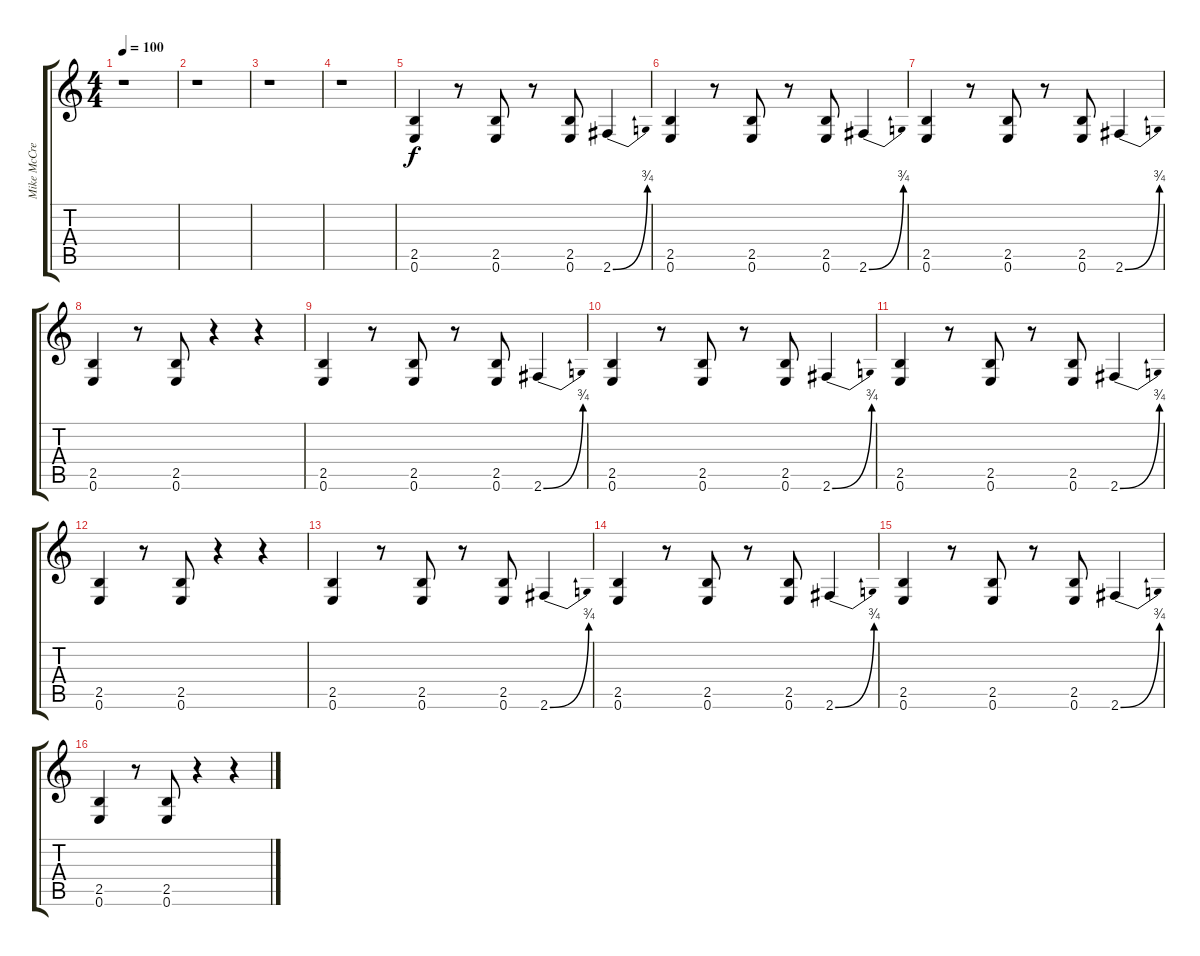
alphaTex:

\track ("Mike McCready" "Mike McCre") {instrument distortionguitar}
\staff {score tabs}
\tuning (E4 B3 G3 D3 A2 E2) {hide}
\ts (4 4)
\tempo 100
\clef g2
\ks c
r.1{dy f instrument distortionguitar} |
r.1 |
r.1 |
r.1 |
(2.5 0.6).4 r.8 (2.5 0.6).8 r.8 (2.5 0.6).8 2.6{be (bend 0 0 60 3)}.4 |
(2.5 0.6).4 r.8 (2.5 0.6).8 r.8 (2.5 0.6).8 2.6{be (bend 0 0 60 3)}.4 |
(2.5 0.6).4 r.8 (2.5 0.6).8 r.8 (2.5 0.6).8 2.6{be (bend 0 0 60 3)}.4 |
(2.5 0.6).4 r.8 (2.5 0.6).8 r.4 r.4 |
(2.5 0.6).4 r.8 (2.5 0.6).8 r.8 (2.5 0.6).8 2.6{be (bend 0 0 60 3)}.4 |
(2.5 0.6).4 r.8 (2.5 0.6).8 r.8 (2.5 0.6).8 2.6{be (bend 0 0 60 3)}.4 |
(2.5 0.6).4 r.8 (2.5 0.6).8 r.8 (2.5 0.6).8 2.6{be (bend 0 0 60 3)}.4 |
(2.5 0.6).4 r.8 (2.5 0.6).8 r.4 r.4 |
(2.5 0.6).4 r.8 (2.5 0.6).8 r.8 (2.5 0.6).8 2.6{be (bend 0 0 60 3)}.4 |
(2.5 0.6).4 r.8 (2.5 0.6).8 r.8 (2.5 0.6).8 2.6{be (bend 0 0 60 3)}.4 |
(2.5 0.6).4 r.8 (2.5 0.6).8 r.8 (2.5 0.6).8 2.6{be (bend 0 0 60 3)}.4 |
(2.5 0.6).4 r.8 (2.5 0.6).8 r.4 r.4
